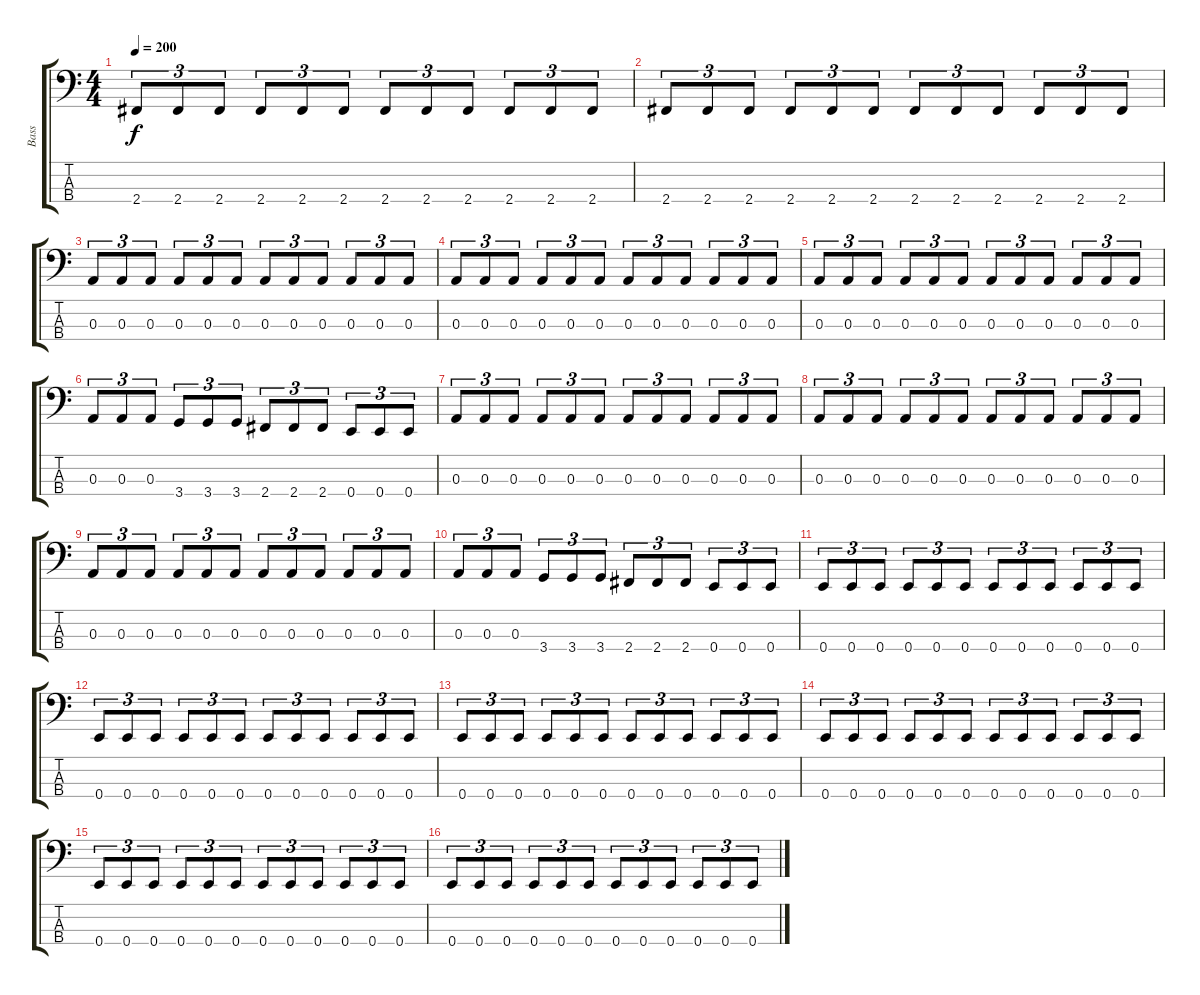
\track ("Bass" "Bass") {instrument electricbassfinger}
\staff {score tabs}
\tuning (G2 D2 A1 E1) {hide}
\ts (4 4)
\tempo 200
\clef f4
\ks c
2.4.8{tu (3 2) dy f} 2.4.8{tu (3 2)} 2.4.8{tu (3 2)} 2.4.8{tu (3 2)} 2.4.8{tu (3 2)} 2.4.8{tu (3 2)} 2.4.8{tu (3 2)} 2.4.8{tu (3 2)} 2.4.8{tu (3 2)} 2.4.8{tu (3 2)} 2.4.8{tu (3 2)} 2.4.8{tu (3 2)} |
2.4.8{tu (3 2)} 2.4.8{tu (3 2)} 2.4.8{tu (3 2)} 2.4.8{tu (3 2)} 2.4.8{tu (3 2)} 2.4.8{tu (3 2)} 2.4.8{tu (3 2)} 2.4.8{tu (3 2)} 2.4.8{tu (3 2)} 2.4.8{tu (3 2)} 2.4.8{tu (3 2)} 2.4.8{tu (3 2)} |
0.3.8{tu (3 2)} 0.3.8{tu (3 2)} 0.3.8{tu (3 2)} 0.3.8{tu (3 2)} 0.3.8{tu (3 2)} 0.3.8{tu (3 2)} 0.3.8{tu (3 2)} 0.3.8{tu (3 2)} 0.3.8{tu (3 2)} 0.3.8{tu (3 2)} 0.3.8{tu (3 2)} 0.3.8{tu (3 2)} |
0.3.8{tu (3 2)} 0.3.8{tu (3 2)} 0.3.8{tu (3 2)} 0.3.8{tu (3 2)} 0.3.8{tu (3 2)} 0.3.8{tu (3 2)} 0.3.8{tu (3 2)} 0.3.8{tu (3 2)} 0.3.8{tu (3 2)} 0.3.8{tu (3 2)} 0.3.8{tu (3 2)} 0.3.8{tu (3 2)} |
0.3.8{tu (3 2)} 0.3.8{tu (3 2)} 0.3.8{tu (3 2)} 0.3.8{tu (3 2)} 0.3.8{tu (3 2)} 0.3.8{tu (3 2)} 0.3.8{tu (3 2)} 0.3.8{tu (3 2)} 0.3.8{tu (3 2)} 0.3.8{tu (3 2)} 0.3.8{tu (3 2)} 0.3.8{tu (3 2)} |
0.3.8{tu (3 2)} 0.3.8{tu (3 2)} 0.3.8{tu (3 2)} 3.4.8{tu (3 2)} 3.4.8{tu (3 2)} 3.4.8{tu (3 2)} 2.4.8{tu (3 2)} 2.4.8{tu (3 2)} 2.4.8{tu (3 2)} 0.4.8{tu (3 2)} 0.4.8{tu (3 2)} 0.4.8{tu (3 2)} |
0.3.8{tu (3 2)} 0.3.8{tu (3 2)} 0.3.8{tu (3 2)} 0.3.8{tu (3 2)} 0.3.8{tu (3 2)} 0.3.8{tu (3 2)} 0.3.8{tu (3 2)} 0.3.8{tu (3 2)} 0.3.8{tu (3 2)} 0.3.8{tu (3 2)} 0.3.8{tu (3 2)} 0.3.8{tu (3 2)} |
0.3.8{tu (3 2)} 0.3.8{tu (3 2)} 0.3.8{tu (3 2)} 0.3.8{tu (3 2)} 0.3.8{tu (3 2)} 0.3.8{tu (3 2)} 0.3.8{tu (3 2)} 0.3.8{tu (3 2)} 0.3.8{tu (3 2)} 0.3.8{tu (3 2)} 0.3.8{tu (3 2)} 0.3.8{tu (3 2)} |
0.3.8{tu (3 2)} 0.3.8{tu (3 2)} 0.3.8{tu (3 2)} 0.3.8{tu (3 2)} 0.3.8{tu (3 2)} 0.3.8{tu (3 2)} 0.3.8{tu (3 2)} 0.3.8{tu (3 2)} 0.3.8{tu (3 2)} 0.3.8{tu (3 2)} 0.3.8{tu (3 2)} 0.3.8{tu (3 2)} |
0.3.8{tu (3 2)} 0.3.8{tu (3 2)} 0.3.8{tu (3 2)} 3.4.8{tu (3 2)} 3.4.8{tu (3 2)} 3.4.8{tu (3 2)} 2.4.8{tu (3 2)} 2.4.8{tu (3 2)} 2.4.8{tu (3 2)} 0.4.8{tu (3 2)} 0.4.8{tu (3 2)} 0.4.8{tu (3 2)} |
0.4.8{tu (3 2)} 0.4.8{tu (3 2)} 0.4.8{tu (3 2)} 0.4.8{tu (3 2)} 0.4.8{tu (3 2)} 0.4.8{tu (3 2)} 0.4.8{tu (3 2)} 0.4.8{tu (3 2)} 0.4.8{tu (3 2)} 0.4.8{tu (3 2)} 0.4.8{tu (3 2)} 0.4.8{tu (3 2)} |
0.4.8{tu (3 2)} 0.4.8{tu (3 2)} 0.4.8{tu (3 2)} 0.4.8{tu (3 2)} 0.4.8{tu (3 2)} 0.4.8{tu (3 2)} 0.4.8{tu (3 2)} 0.4.8{tu (3 2)} 0.4.8{tu (3 2)} 0.4.8{tu (3 2)} 0.4.8{tu (3 2)} 0.4.8{tu (3 2)} |
0.4.8{tu (3 2)} 0.4.8{tu (3 2)} 0.4.8{tu (3 2)} 0.4.8{tu (3 2)} 0.4.8{tu (3 2)} 0.4.8{tu (3 2)} 0.4.8{tu (3 2)} 0.4.8{tu (3 2)} 0.4.8{tu (3 2)} 0.4.8{tu (3 2)} 0.4.8{tu (3 2)} 0.4.8{tu (3 2)} |
0.4.8{tu (3 2)} 0.4.8{tu (3 2)} 0.4.8{tu (3 2)} 0.4.8{tu (3 2)} 0.4.8{tu (3 2)} 0.4.8{tu (3 2)} 0.4.8{tu (3 2)} 0.4.8{tu (3 2)} 0.4.8{tu (3 2)} 0.4.8{tu (3 2)} 0.4.8{tu (3 2)} 0.4.8{tu (3 2)} |
0.4.8{tu (3 2)} 0.4.8{tu (3 2)} 0.4.8{tu (3 2)} 0.4.8{tu (3 2)} 0.4.8{tu (3 2)} 0.4.8{tu (3 2)} 0.4.8{tu (3 2)} 0.4.8{tu (3 2)} 0.4.8{tu (3 2)} 0.4.8{tu (3 2)} 0.4.8{tu (3 2)} 0.4.8{tu (3 2)} |
0.4.8{tu (3 2)} 0.4.8{tu (3 2)} 0.4.8{tu (3 2)} 0.4.8{tu (3 2)} 0.4.8{tu (3 2)} 0.4.8{tu (3 2)} 0.4.8{tu (3 2)} 0.4.8{tu (3 2)} 0.4.8{tu (3 2)} 0.4.8{tu (3 2)} 0.4.8{tu (3 2)} 0.4.8{tu (3 2)}
